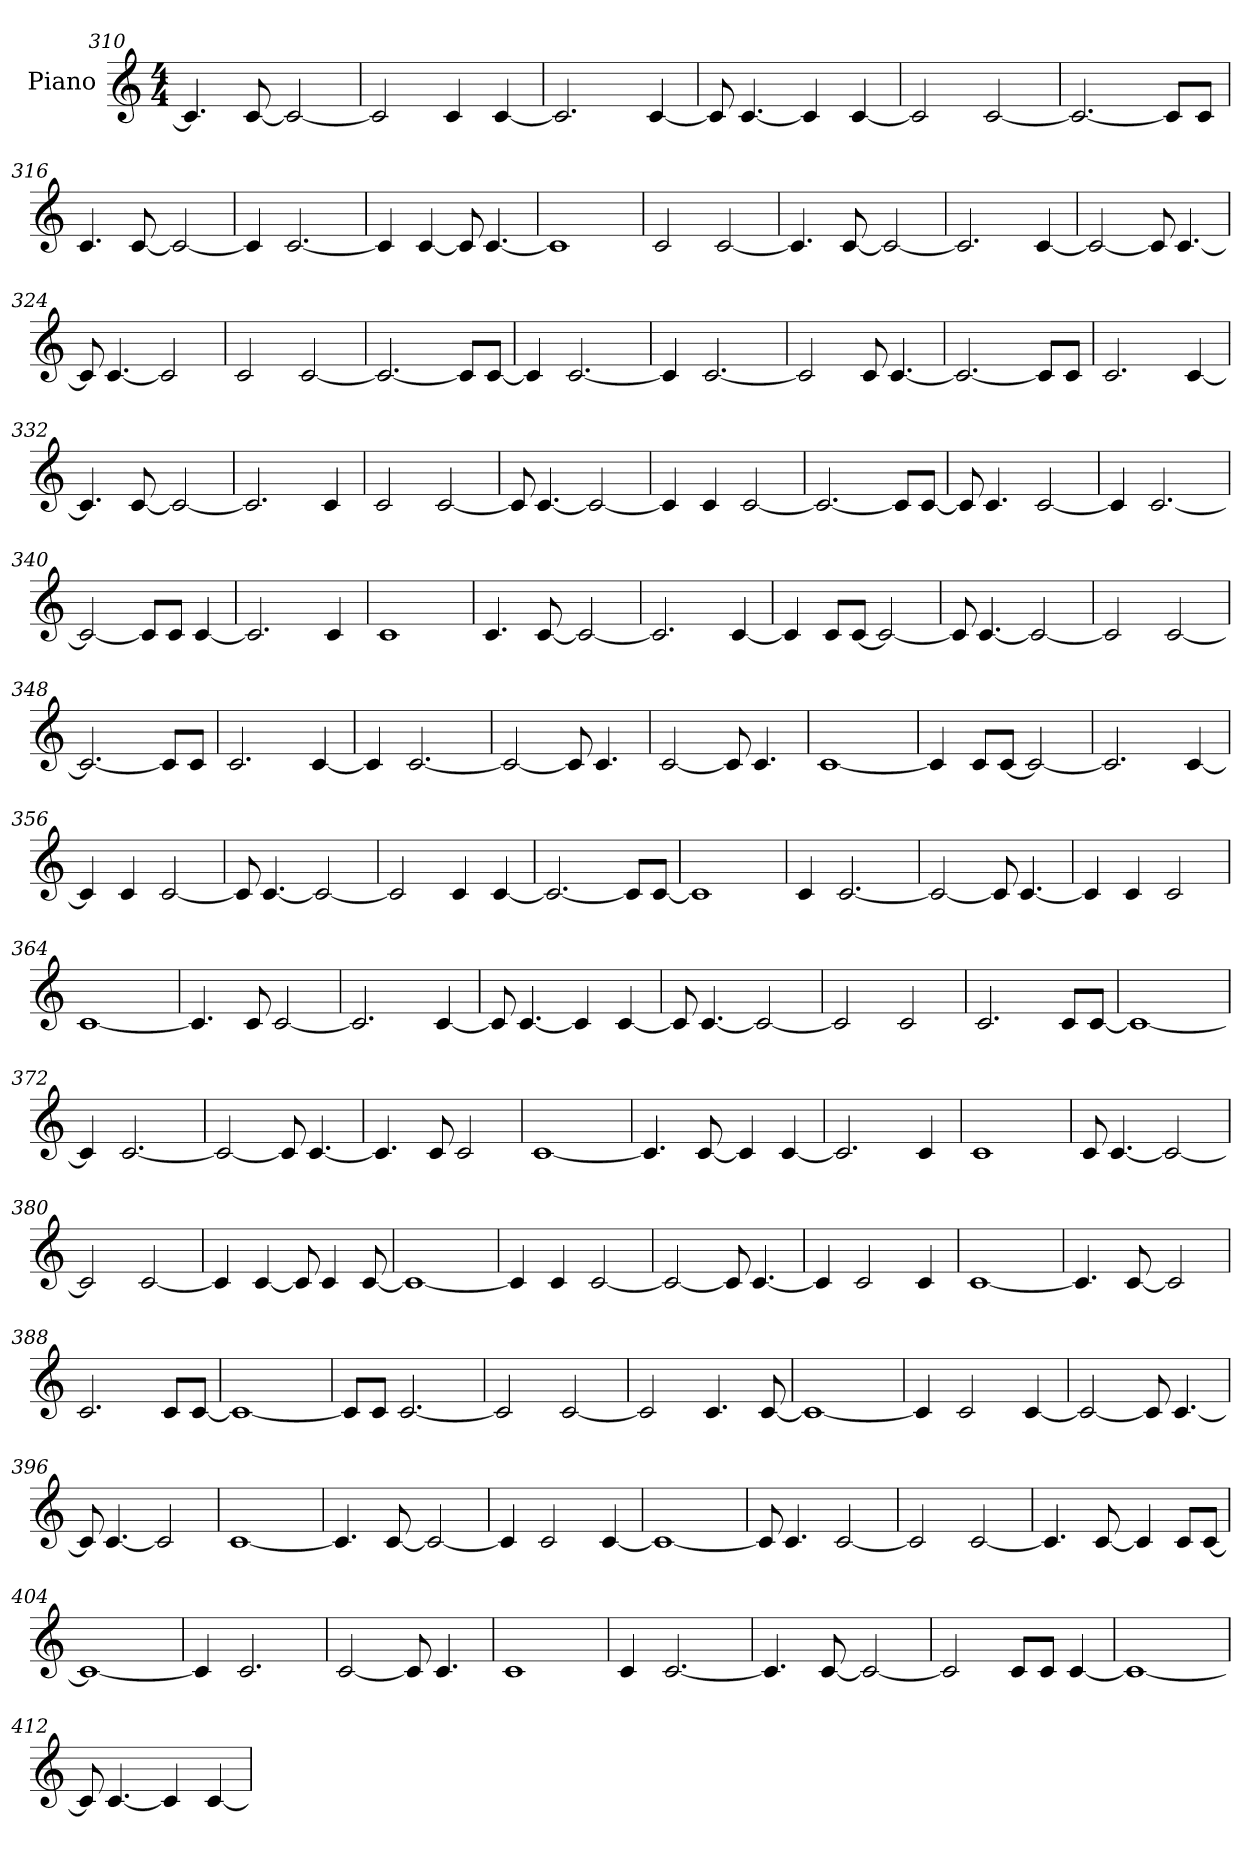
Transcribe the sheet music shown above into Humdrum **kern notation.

**kern
*part1
*staff1
*I"Piano
*I'Pno.
*clefG2
*k[]
*M4/4
=310
4.c/]
[8c/
2c/_
=311
2c/]
4c/
[4c/
=312
2.c/]
[4c/
=313
8c/]
[4.c/
4c/]
[4c/
=314
2c/]
[2c/
=315
2.c/_
8c/L]
8c/J
=316
4.c/
[8c/
2c/_
=317
4c/]
[2.c/
=318
4c/]
[4c/
8c/]
[4.c/
=319
1c]
=320
2c/
[2c/
=321
4.c/]
[8c/
2c/_
=322
2.c/]
[4c/
=323
2c/_
8c/]
[4.c/
=324
8c/]
[4.c/
2c/]
=325
2c/
[2c/
=326
2.c/_
8c/L]
[8c/J
=327
4c/]
[2.c/
=328
4c/]
[2.c/
=329
2c/]
8c/
[4.c/
=330
2.c/_
8c/L]
8c/J
=331
2.c/
[4c/
=332
4.c/]
[8c/
2c/_
=333
2.c/]
4c/
=334
2c/
[2c/
=335
8c/]
[4.c/
2c/_
=336
4c/]
4c/
[2c/
=337
2.c/_
8c/L]
[8c/J
=338
8c/]
4.c/
[2c/
=339
4c/]
[2.c/
=340
2c/_
8c/L]
8c/J
[4c/
=341
2.c/]
4c/
=342
1c
=343
4.c/
[8c/
2c/_
=344
2.c/]
[4c/
=345
4c/]
8c/L
[8c/J
2c/_
=346
8c/]
[4.c/
2c/_
=347
2c/]
[2c/
=348
2.c/_
8c/L]
8c/J
=349
2.c/
[4c/
=350
4c/]
[2.c/
=351
2c/_
8c/]
4.c/
=352
[2c/
8c/]
4.c/
=353
[1c
=354
4c/]
8c/L
[8c/J
2c/_
=355
2.c/]
[4c/
=356
4c/]
4c/
[2c/
=357
8c/]
[4.c/
2c/_
=358
2c/]
4c/
[4c/
=359
2.c/_
8c/L]
[8c/J
=360
1c]
=361
4c/
[2.c/
=362
2c/_
8c/]
[4.c/
=363
4c/]
4c/
2c/
=364
[1c
=365
4.c/]
8c/
[2c/
=366
2.c/]
[4c/
=367
8c/]
[4.c/
4c/]
[4c/
=368
8c/]
[4.c/
2c/_
=369
2c/]
2c/
=370
2.c/
8c/L
[8c/J
=371
1c_
=372
4c/]
[2.c/
=373
2c/_
8c/]
[4.c/
=374
4.c/]
8c/
2c/
=375
[1c
=376
4.c/]
[8c/
4c/]
[4c/
=377
2.c/]
4c/
=378
1c
=379
8c/
[4.c/
2c/_
=380
2c/]
[2c/
=381
4c/]
[4c/
8c/]
4c/
[8c/
=382
1c_
=383
4c/]
4c/
[2c/
=384
2c/_
8c/]
[4.c/
=385
4c/]
2c/
4c/
=386
[1c
=387
4.c/]
[8c/
2c/]
=388
2.c/
8c/L
[8c/J
=389
1c_
=390
8c/L]
8c/J
[2.c/
=391
2c/]
[2c/
=392
2c/]
4.c/
[8c/
=393
1c_
=394
4c/]
2c/
[4c/
=395
2c/_
8c/]
[4.c/
=396
8c/]
[4.c/
2c/]
=397
[1c
=398
4.c/]
[8c/
2c/_
=399
4c/]
2c/
[4c/
=400
1c_
=401
8c/]
4.c/
[2c/
=402
2c/]
[2c/
=403
4.c/]
[8c/
4c/]
8c/L
[8c/J
=404
1c_
=405
4c/]
2.c/
=406
[2c/
8c/]
4.c/
=407
1c
=408
4c/
[2.c/
=409
4.c/]
[8c/
2c/_
=410
2c/]
8c/L
8c/J
[4c/
=411
1c_
=412
8c/]
[4.c/
4c/]
[4c/
=
*-
